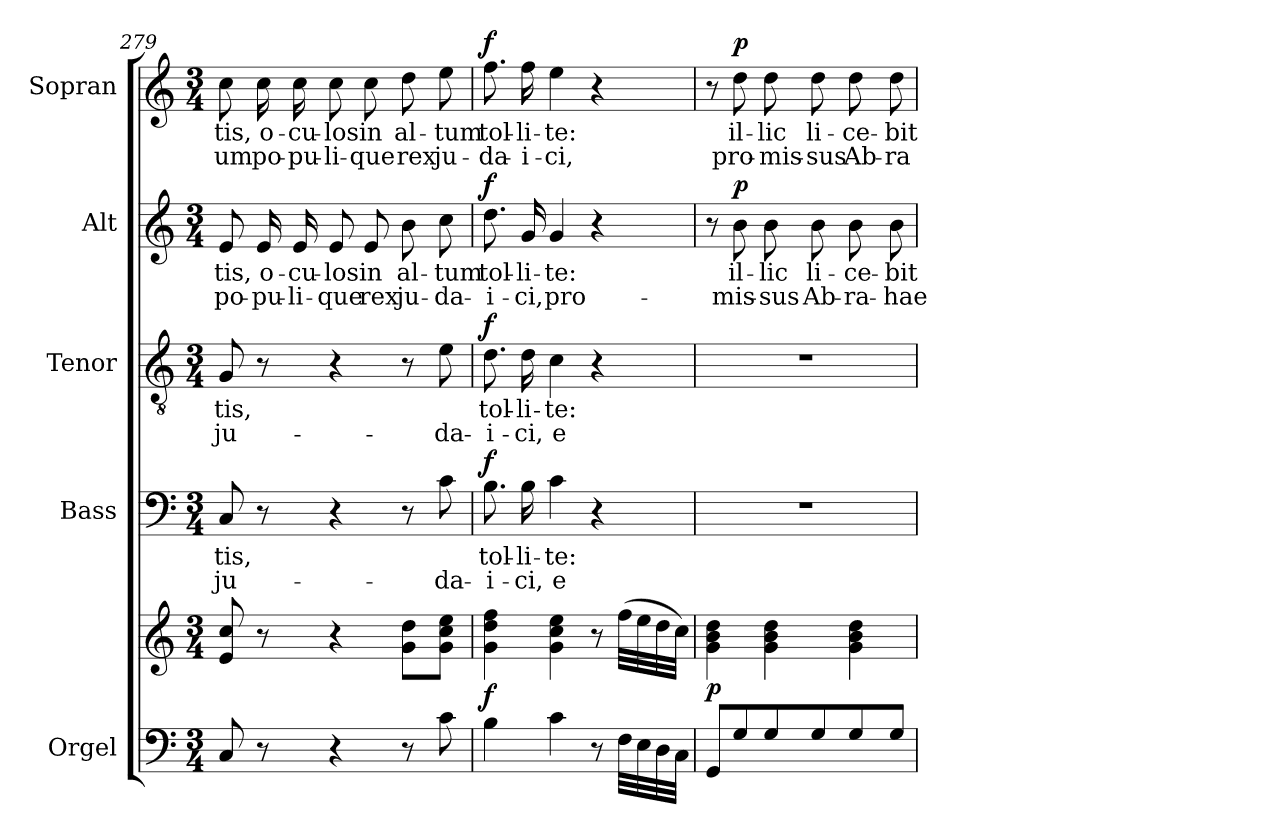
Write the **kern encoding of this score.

**kern	**kern	**dynam	**kern	**text	**text	**dynam	**kern	**text	**text	**dynam	**kern	**text	**text	**dynam	**kern	**text	**text	**dynam
*part5	*part5	*part5	*part4	*part4	*part4	*part4	*part3	*part3	*part3	*part3	*part2	*part2	*part2	*part2	*part1	*part1	*part1	*part1
*staff6	*staff5	*staff5/6	*staff4	*staff4	*staff4	*staff4	*staff3	*staff3	*staff3	*staff3	*staff2	*staff2	*staff2	*staff2	*staff1	*staff1	*staff1	*staff1
*I"Orgel	*	*	*I"Bass	*	*	*	*I"Tenor	*	*	*	*I"Alt	*	*	*	*I"Sopran	*	*	*
*I'Org.	*	*	*I'B.	*	*	*	*I'T.	*	*	*	*I'A.	*	*	*	*I'S.	*	*	*
*clefF4	*clefG2	*	*clefF4	*	*	*	*clefGv2	*	*	*	*clefG2	*	*	*	*clefG2	*	*	*
*k[]	*k[]	*	*k[]	*	*	*	*k[]	*	*	*	*k[]	*	*	*	*k[]	*	*	*
*C:	*C:	*	*C:	*	*	*	*C:	*	*	*	*C:	*	*	*	*C:	*	*	*
*M3/4	*M3/4	*	*M3/4	*	*	*	*M3/4	*	*	*	*M3/4	*	*	*	*M3/4	*	*	*
=279	=279	=279	=279	=279	=279	=279	=279	=279	=279	=279	=279	=279	=279	=279	=279	=279	=279	=279
!	!	!	!	!LO:LY:b	!LO:LY:b	!	!	!LO:LY:b	!LO:LY:b	!	!	!LO:LY:b	!LO:LY:b	!	!	!LO:LY:b	!LO:LY:b	!
8C/	8e/ 8cc/	.	8C/	-tis,	ju-	.	8G/	-tis,	ju-	.	8e/	-tis,	po-	.	8cc\	-tis,	-um	.
!	!	!	!	!	!	!	!	!	!	!	!	!LO:LY:b	!LO:LY:b	!	!	!LO:LY:b	!LO:LY:b	!
8r	8r	.	8r	.	.	.	8r	.	.	.	16e/	o-	-pu-	.	16cc\	o-	po-	.
!	!	!	!	!	!	!	!	!	!	!	!	!LO:LY:b	!LO:LY:b	!	!	!LO:LY:b	!LO:LY:b	!
.	.	.	.	.	.	.	.	.	.	.	16e/	-cu-	-li-	.	16cc\	-cu-	-pu-	.
!	!	!	!	!	!	!	!	!	!	!	!	!LO:LY:b	!LO:LY:b	!	!	!LO:LY:b	!LO:LY:b	!
4r	4r	.	4r	.	.	.	4r	.	.	.	8e/	-los	-que	.	8cc\	-los	-li-	.
!	!	!	!	!	!	!	!	!	!	!	!	!LO:LY:b	!LO:LY:b	!	!	!LO:LY:b	!LO:LY:b	!
.	.	.	.	.	.	.	.	.	.	.	8e/	in	rex	.	8cc\	in	-que	.
!	!	!	!	!	!	!	!	!	!	!	!	!LO:LY:b	!LO:LY:b	!	!	!LO:LY:b	!LO:LY:b	!
8r	8g\ 8dd\L	.	8r	.	.	.	8r	.	.	.	8b\	al-	ju-	.	8dd\	al-	rex	.
!	!	!	!	!	!LO:LY:b	!	!	!	!LO:LY:b	!	!	!LO:LY:b	!LO:LY:b	!	!	!LO:LY:b	!LO:LY:b	!
8c\	8g\ 8cc\ 8ee\J	.	8c\	.	-da-	.	8e\	.	-da-	.	8cc\	-tum	-da-	.	8ee\	-tum	ju-	.
!!LO:PB:g=z
=280	=280	=280	=280	=280	=280	=280	=280	=280	=280	=280	=280	=280	=280	=280	=280	=280	=280	=280
!	!	!LO:DY:b	!	!LO:LY:b	!LO:LY:b	!LO:DY:a	!	!LO:LY:b	!LO:LY:b	!LO:DY:a	!	!LO:LY:b	!LO:LY:b	!LO:DY:a	!	!LO:LY:b	!LO:LY:b	!LO:DY:a
4B\	4g\ 4dd\ 4ff\	f	8.B\	tol-	-i-	f	8.d\	tol-	-i-	f	8.dd\	tol-	-i-	f	8.ff\	tol-	-da-	f
!	!	!	!	!LO:LY:b	!LO:LY:b	!	!	!LO:LY:b	!LO:LY:b	!	!	!LO:LY:b	!LO:LY:b	!	!	!LO:LY:b	!LO:LY:b	!
.	.	.	16B\	-li-	-ci,	.	16d\	-li-	-ci,	.	16g/	-li-	-ci,	.	16ff\	-li-	-i-	.
!	!	!	!	!LO:LY:b	!LO:LY:b	!	!	!LO:LY:b	!LO:LY:b	!	!	!LO:LY:b	!LO:LY:b	!	!	!LO:LY:b	!LO:LY:b	!
4c\	4g\ 4cc\ 4ee\	.	4c\	-te:	e-	.	4c\	-te:	e-	.	4g/	-te:	pro-	.	4ee\	-te:	-ci,	.
8r	8r	.	4r	.	.	.	4r	.	.	.	4r	.	.	.	4r	.	.	.
32F\LLL	(>32ff\LLL	.	.	.	.	.	.	.	.	.	.	.	.	.	.	.	.	.
32E\	32ee\	.	.	.	.	.	.	.	.	.	.	.	.	.	.	.	.	.
32D\	32dd\	.	.	.	.	.	.	.	.	.	.	.	.	.	.	.	.	.
32C\JJJ	32cc\JJJ)	.	.	.	.	.	.	.	.	.	.	.	.	.	.	.	.	.
=281	=281	=281	=281	=281	=281	=281	=281	=281	=281	=281	=281	=281	=281	=281	=281	=281	=281	=281
!	!	!LO:DY:b	!	!	!	!	!	!	!	!	!	!	!	!	!	!	!	!
8GG/L	4g\ 4b\ 4dd\	p	2.r	.	.	.	2.r	.	.	.	8r	.	.	.	8r	.	.	.
!	!	!	!	!	!	!	!	!	!	!	!	!LO:LY:b	!LO:LY:b	!LO:DY:a	!	!LO:LY:b	!LO:LY:b	!LO:DY:a
8G/	.	.	.	.	.	.	.	.	.	.	8b\	il-	-mis-	p	8dd\	il-	pro-	p
!	!	!	!	!	!	!	!	!	!	!	!	!LO:LY:b	!LO:LY:b	!	!	!LO:LY:b	!LO:LY:b	!
8G/	4g\ 4b\ 4dd\	.	.	.	.	.	.	.	.	.	8b\	-lic	-sus	.	8dd\	-lic	-mis-	.
!	!	!	!	!	!	!	!	!	!	!	!	!LO:LY:b	!LO:LY:b	!	!	!LO:LY:b	!LO:LY:b	!
8G/	.	.	.	.	.	.	.	.	.	.	8b\	li-	Ab-	.	8dd\	li-	-sus	.
!	!	!	!	!	!	!	!	!	!	!	!	!LO:LY:b	!LO:LY:b	!	!	!LO:LY:b	!LO:LY:b	!
8G/	4g\ 4b\ 4dd\	.	.	.	.	.	.	.	.	.	8b\	-ce-	-ra-	.	8dd\	-ce-	Ab-	.
!	!	!	!	!	!	!	!	!	!	!	!	!LO:LY:b	!LO:LY:b	!	!	!LO:LY:b	!LO:LY:b	!
8G/J	.	.	.	.	.	.	.	.	.	.	8b\	-bit	-hae	.	8dd\	-bit	-ra-	.
=	=	=	=	=	=	=	=	=	=	=	=	=	=	=	=	=	=	=
*-	*-	*-	*-	*-	*-	*-	*-	*-	*-	*-	*-	*-	*-	*-	*-	*-	*-	*-
